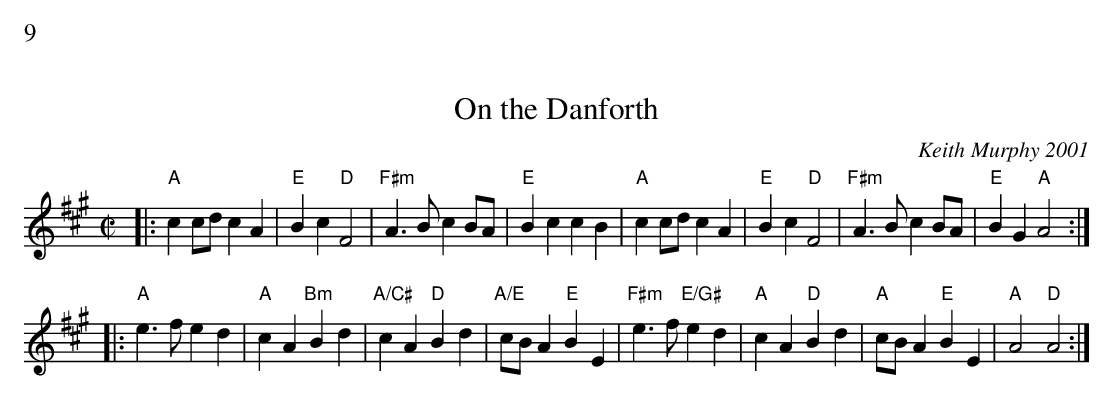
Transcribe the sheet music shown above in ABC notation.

X:1
%%text 9
T:On the Danforth
C: Keith Murphy 2001
L:1/8
M:C|
K:A
|: "A" c2 cd c2A2 | "E" B2c2 "D"F4|"F#m" A2>B2 c2 BA | "E" B2c2c2B2|\
"A" c2 cd c2A2 | "E" B2c2 "D" F4|"F#m" A2>B2 c2 BA | "E" B2G2 "A" A4:|
|:"A" e2>f2 e2d2 | "A" c2A2 "Bm" B2d2 | "A/C#" c2 A2 "D" B2d2 | "A/E" cB A2 "E" B2E2|\
"F#m" e2>f2 "E/G#" e2d2 |"A" c2A2 "D" B2d2 |"A" cB A2 "E" B2E2 | "A" A4 "D" A4:|
